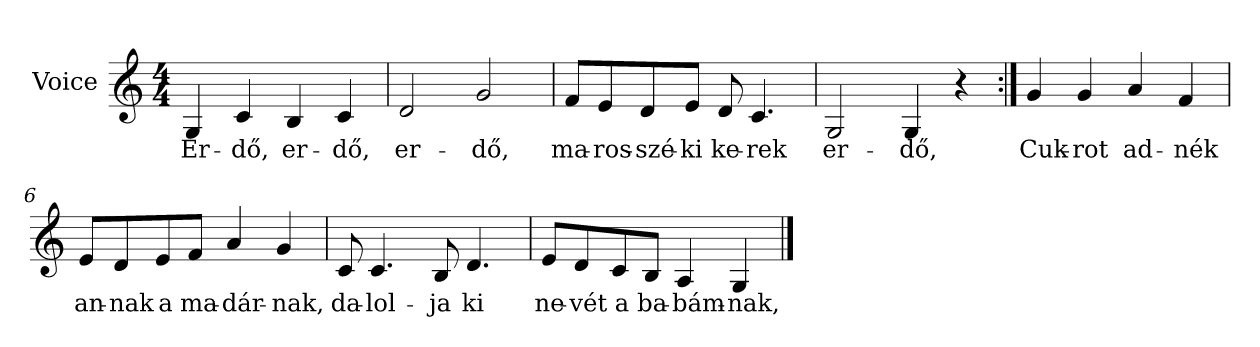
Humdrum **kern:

**kern	**text
*part1	*part1
*staff1	*staff1
*I"Voice	*
*clefG2	*
*k[]	*
*C:	*
*M4/4	*
=1	=1
4G/	Er-
4c/	-dő,
4B/	er-
4c/	-dő,
=2	=2
2d/	er-
2g/	-dő,
=3	=3
8f/L	ma-
8e/	-ros-
8d/	-szé-
8e/J	-ki
8d/	ke-
4.c/	-rek
=4	=4
2G/	er-
4G/	-dő,
4r	.
=5:|!	=5:|!
4g/	Cuk-
4g/	-rot
4a/	ad-
4f/	-nék
!!LO:LB:g=z
=6	=6
8e/L	an-
8d/	-nak
8e/	a
8f/J	ma-
4a/	-dár-
4g/	-nak,
=7	=7
8c/	da-
4.c/	-lol-
8B/	-ja
4.d/	ki
=8	=8
8e/L	ne-
8d/	-vét
8c/	a
8B/J	ba-
4A/	-bám-
4G/	-nak,
==	==
*-	*-
